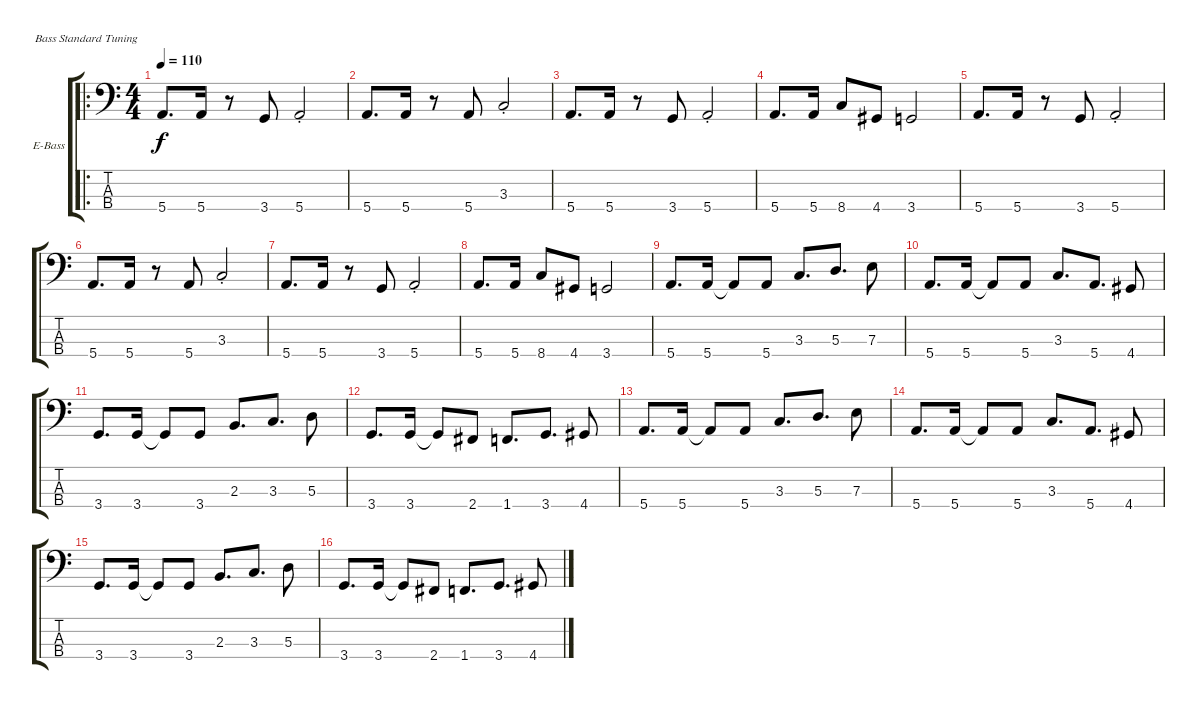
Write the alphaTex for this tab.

\bracketExtendMode groupsimilarinstruments
\firstSystemTrackNameOrientation horizontal
\otherSystemsTrackNameOrientation horizontal
\track ("Basse" "E-Bass") {instrument electricbasspick}
\staff {score tabs}
\tuning (G2 D2 A1 E1)
\ro
\ts (4 4)
\beaming (8 2 2 2 2)
\tempo 110
\clef f4
\ks c
5.4.8{d dy f instrument electricbasspick} 5.4.16 r.8 3.4.8 5.4{st}.2 |
5.4.8{d} 5.4.16 r.8 5.4.8 3.3{st}.2 |
5.4.8{d} 5.4.16 r.8 3.4.8 5.4{st}.2 |
5.4.8{d} 5.4.16 8.4.8 4.4.8 3.4.2 |
5.4.8{d} 5.4.16 r.8 3.4.8 5.4{st}.2 |
5.4.8{d} 5.4.16 r.8 5.4.8 3.3{st}.2 |
5.4.8{d} 5.4.16 r.8 3.4.8 5.4{st}.2 |
5.4.8{d} 5.4.16 8.4.8 4.4.8 3.4.2 |
5.4.8{d} 5.4.16 5.4{t}.8 5.4.8 3.3.8{d} 5.3.8{d} 7.3.8 |
5.4.8{d} 5.4.16 5.4{t}.8 5.4.8 3.3.8{d} 5.4.8{d} 4.4.8 |
3.4.8{d} 3.4.16 3.4{t}.8 3.4.8 2.3.8{d} 3.3.8{d} 5.3.8 |
3.4.8{d} 3.4.16 3.4{t}.8 2.4.8 1.4.8{d} 3.4.8{d} 4.4.8 |
5.4.8{d} 5.4.16 5.4{t}.8 5.4.8 3.3.8{d} 5.3.8{d} 7.3.8 |
5.4.8{d} 5.4.16 5.4{t}.8 5.4.8 3.3.8{d} 5.4.8{d} 4.4.8 |
3.4.8{d} 3.4.16 3.4{t}.8 3.4.8 2.3.8{d} 3.3.8{d} 5.3.8 |
3.4.8{d} 3.4.16 3.4{t}.8 2.4.8 1.4.8{d} 3.4.8{d} 4.4.8
